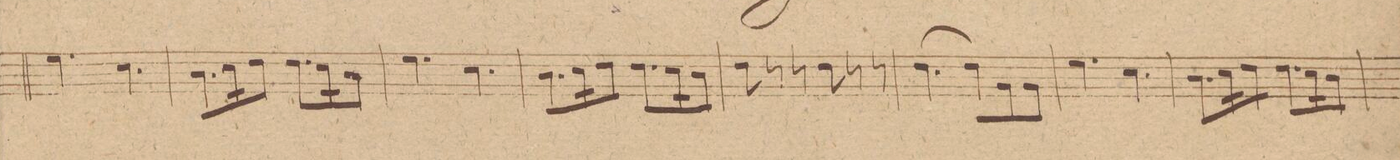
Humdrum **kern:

**kern	**dynam
*I"Corno 1mo in F	*
*clefG2	*
*k[b-]	*
*M6/8	*
4.a\	.
4.f\	.
=74	=74
8.e\L	.
16f\K	.
8g\J	.
8.g\L	.
16f\K	.
8e\J	.
=75	=75
4.a\	.
4.f\	.
=76	=76
8.e\L	.
16f\K	.
8g\J	.
8.g\L	.
16f\K	.
8e\J	.
=77	=77
8g\	.
8r	.
8r	.
8g\	.
8r	.
8r	.
=78	=78
[4.g\	.
8g\L]	.
8c\	.
8c\J	.
=79	=79
4.a\	.
4.f\	.
=80	=80
8.e\L	.
16f\K	.
8g\J	.
8.g\L	.
16f\K	.
8e\J	.
=81	=81
*-	*-
